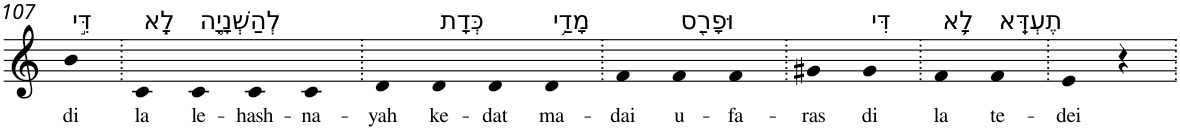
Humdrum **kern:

**kern	**text
*part1	*part1
*staff1	*staff1
*I"Piano	*
*I'Pno	*
!!LO:PB:g=z
*clefG2	*
*k[]	*
=107	=107
!LO:TX:a:t=דִּ֣י	!
!	!LO:LY:b
4b	di
=108.	=108.
!LO:TX:a:t=לָ֧א	!
!	!LO:LY:b
4c	la
!LO:TX:a:t=לְהַשְׁנָיָ֛ה	!
!	!LO:LY:b
4c	le-
!	!LO:LY:b
4c	-hash-
!	!LO:LY:b
4c	-na-
=109.	=109.
!	!LO:LY:b
4d	-yah
!LO:TX:a:t=כְּדָת	!
!	!LO:LY:b
4d	ke-
!	!LO:LY:b
4d	-dat
!LO:TX:a:t=מָדַ֥י	!
!	!LO:LY:b
4d	ma-
=110.	=110.
!	!LO:LY:b
4f	-dai
!LO:TX:a:t=וּפָרַ֖ס	!
!	!LO:LY:b
4f	u-
!	!LO:LY:b
4f	-fa-
=111.	=111.
!	!LO:LY:b
4g#X	-ras
!LO:TX:a:t=דִּי	!
!	!LO:LY:b
4g#	di
=112.	=112.
!LO:TX:a:t=לָ֥א	!
!	!LO:LY:b
4f	la
!LO:TX:a:t=תֶעְדֵּֽא	!
!	!LO:LY:b
4f	te-
=113.	=113.
!	!LO:LY:b
4e	-dei
4r	.
=.	=.
*-	*-
